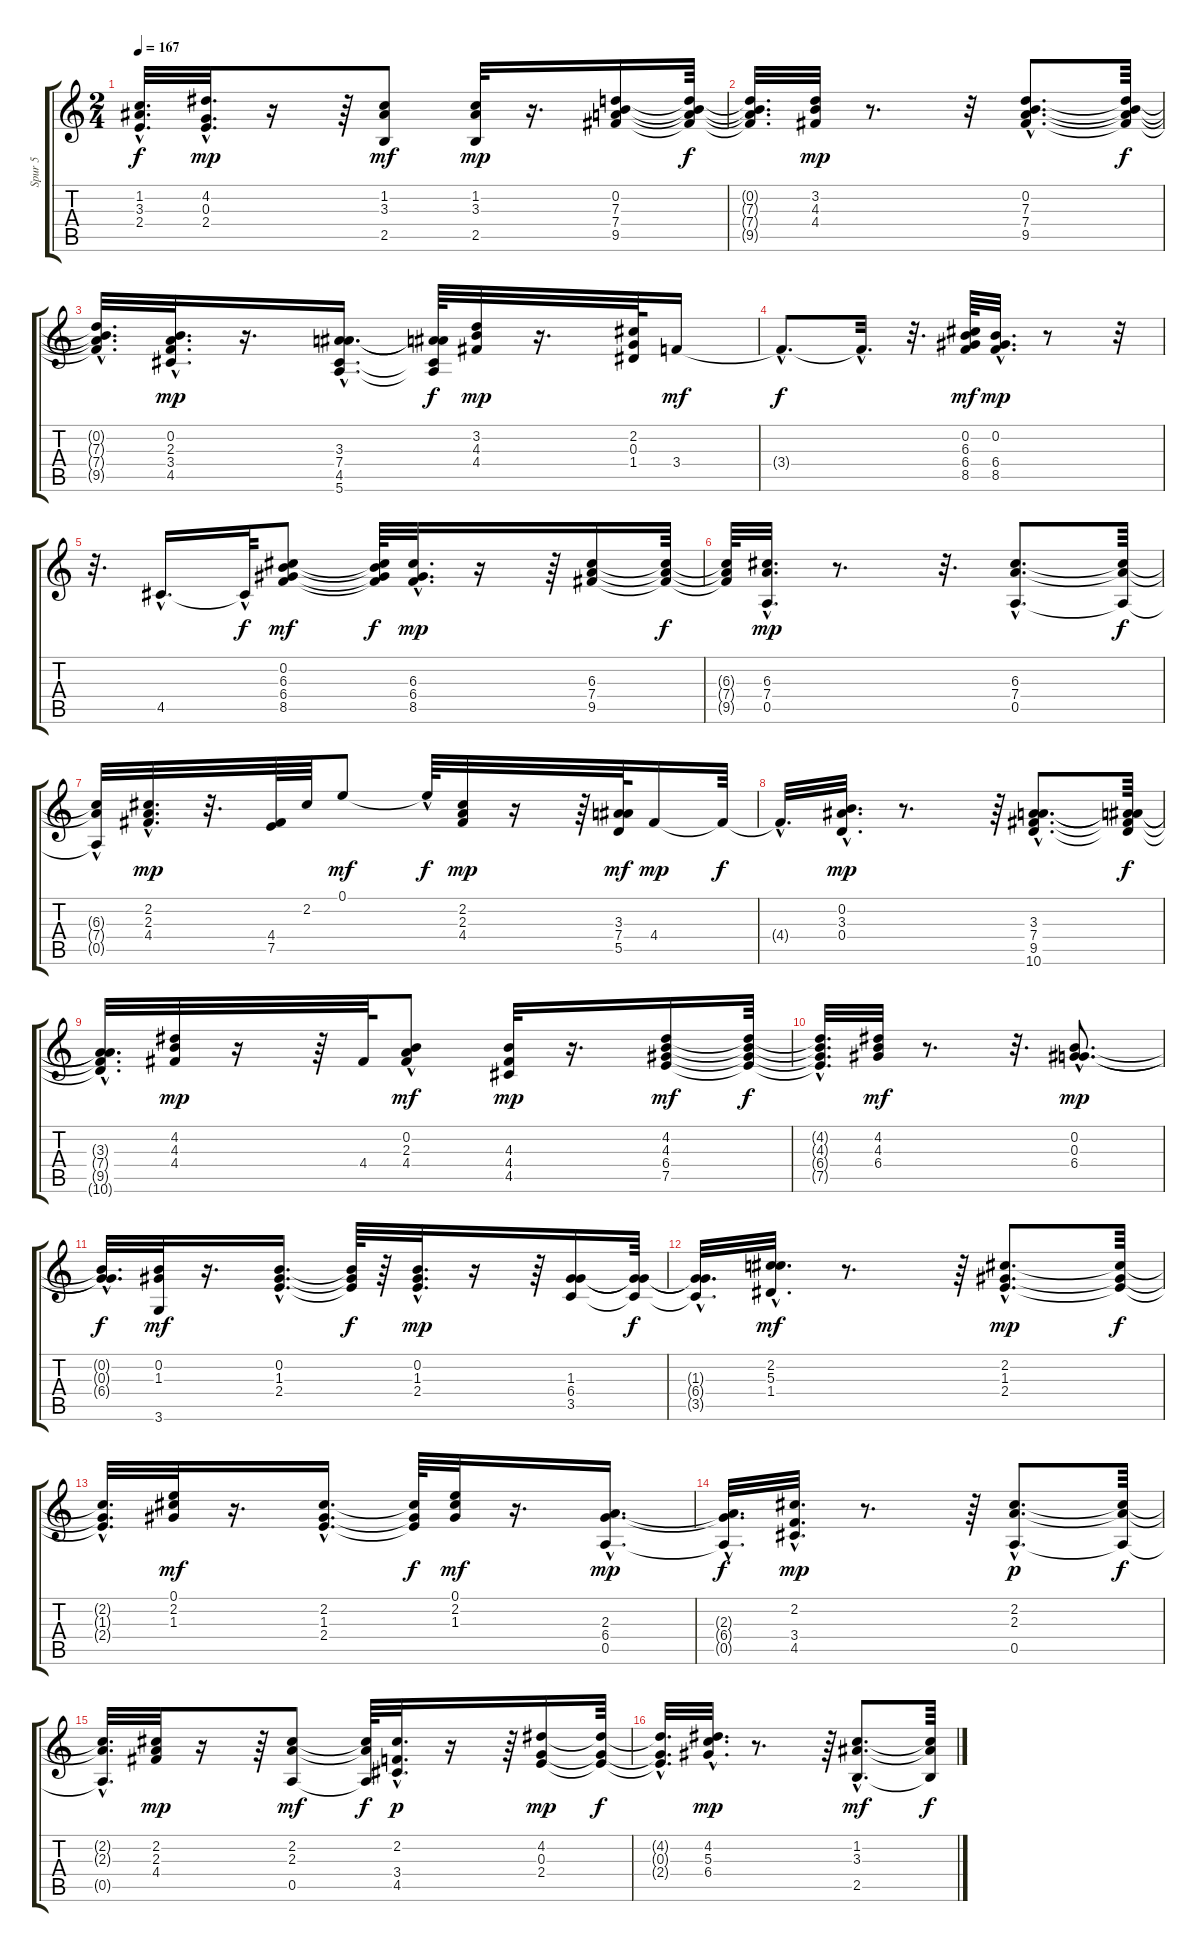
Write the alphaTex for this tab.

\track ("Spur 5" "Spur 5") {instrument acousticguitarsteel}
\staff {score tabs}
\tuning (E4 B3 G3 D3 A2 E2) {hide}
\ts (2 4)
\tempo 167
\clef g2
\ks c
(1.2{hac t} 3.3{hac t} 2.4{hac t}).32{d dy f} (4.2{hac} 0.3 2.4).32{d dy mp} r.16 r.64 (1.2 3.3 2.5).8{dy mf} (1.2 3.3 2.5).32{dy mp} r.16{d} (0.2 7.3 7.4 9.5).16 (0.2{t} 7.3{t} 7.4{t} 9.5{t}).64{dy f} |
(0.2{t} 7.3{t} 7.4{t} 9.5{t}).32{d} (3.2 4.3 4.4).32{dy mp} r.8{d} r.32 (0.2{hac} 7.3{hac} 7.4{hac} 9.5{hac}).8{d} (0.2{t} 7.3{t} 7.4{t} 9.5{t}).64{dy f} |
(0.2{t} 7.3{hac t} 7.4{hac t} 9.5{hac t}).32{d} (0.2{hac} 2.3 3.4 4.5).32{d dy mp} r.16{d} (3.3{hac} 7.4{hac} 4.5{hac} 5.6{hac}).16{d} (3.3{t} 7.4{t} 4.5{t} 5.6{t}).64{dy f} (3.2 4.3 4.4).32{dy mp} r.16{d} (2.2 0.3 1.4).64 3.4.16{dy mf} |
3.4{hac t}.8{d dy f} 3.4{hac t}.32{d} r.32{d} (0.2 6.3 6.4 8.5).64{dy mf} (0.2{hac} 6.4 8.5).32{d dy mp} r.8 r.32 |
r.32{d} 4.5{hac}.16{d} 4.5{hac t}.64{dy f} (0.2 6.3 6.4 8.5).8{dy mf} (0.2{t} 6.3{t} 6.4{t} 8.5{t}).64{dy f} (6.3{hac} 6.4 8.5).32{d dy mp} r.16 r.64 (6.3 7.4 9.5).16 (6.3{t} 7.4{t} 9.5{t}).64{dy f} |
(6.3{t} 7.4{t} 9.5{t}).64 (6.3{hac} 7.4 0.5).32{d dy mp} r.8{d} r.32{d} (6.3{hac} 7.4{hac} 0.5{hac}).8{d} (6.3{t} 7.4{t} 0.5{t}).64{dy f} |
(6.3{hac t} 7.4{hac t} 0.5{t}).32 (2.2{hac} 2.3 4.4).32{d dy mp} r.32{d} (4.4 7.5).64 2.2.64 0.1.8{dy mf} 0.1{hac t}.64{dy f} (2.2 2.3 4.4).32{dy mp} r.16 r.64 (3.3 7.4 5.5).64{dy mf} 4.4.16{dy mp} 4.4{t}.64{dy f} |
4.4{hac t}.32{d} (0.2{hac} 3.3 0.4).32{d dy mp} r.8{d} r.64 (3.3{hac} 7.4{hac} 9.5{hac} 10.6{hac}).8{d} (3.3{t} 7.4{t} 9.5{t} 10.6{t}).64{dy f} |
(3.3{hac t} 7.4{hac t} 9.5{hac t} 10.6{hac t}).32{d} (4.2 4.3 4.4).32{dy mp} r.16 r.64 4.4.64 (0.2 2.3{hac} 4.4).8{dy mf} (4.3 4.4 4.5).32{dy mp} r.16{d} (4.2 4.3 6.4 7.5).16{dy mf} (4.2{t} 4.3{t} 6.4{t} 7.5{t}).64{dy f} |
(4.2{hac t} 4.3{hac t} 6.4{hac t} 7.5{t}).32{d} (4.2 4.3 6.4).32{dy mf} r.8{d} r.32{d} (0.2{hac} 0.3{hac} 6.4{hac}).8{d dy mp} |
(0.2{hac t} 0.3{t} 6.4{hac t}).32{d dy f} (0.2 1.3 3.6).32{dy mf} r.16{d} (0.2{hac} 1.3{hac} 2.4{hac}).16{d} (0.2{t} 1.3{t} 2.4{t}).64{dy f} r.64 (0.2{hac} 1.3 2.4).32{d dy mp} r.16 r.64 (1.3 6.4 3.5).16 (1.3{t} 6.4{t} 3.5{t}).64{dy f} |
(1.3{hac t} 6.4{t} 3.5{t}).32{d} (2.2{hac} 5.3 1.4).32{d dy mf} r.8{d} r.64 (2.2{hac} 1.3{hac} 2.4{hac}).8{d dy mp} (2.2{t} 1.3{t} 2.4{t}).64{dy f} |
(2.2{hac t} 1.3{hac t} 2.4{hac t}).32{d} (0.1 2.2 1.3).32{dy mf} r.16{d} (2.2{hac} 1.3{hac} 2.4{hac}).16{d} (2.2{t} 1.3{t} 2.4{t}).64{dy f} (0.1 2.2 1.3).32{dy mf} r.16{d} (2.3{hac} 6.4{hac} 0.5{hac}).16{d dy mp} |
(2.3{hac t} 6.4{hac t} 0.5{hac t}).32{d dy f} (2.2{hac} 3.4 4.5).32{d dy mp} r.8{d} r.64 (2.2{hac} 2.3{hac} 0.5{hac}).8{d dy p} (2.2{t} 2.3{t} 0.5{t}).64{dy f} |
(2.2{hac t} 2.3{hac t} 0.5{hac t}).32{d} (2.2 2.3 4.4).32{dy mp} r.16 r.64 (2.2 2.3 0.5).8{dy mf} (2.2{t} 2.3{t} 0.5{t}).64{dy f} (2.2{hac} 3.4 4.5).32{d dy p} r.16 r.64 (4.2 0.3 2.4).16{dy mp} (4.2{t} 0.3{t} 2.4{t}).64{dy f} |
(4.2{hac t} 0.3{t} 2.4{t}).32{d} (4.2{hac} 5.3 6.4).32{d dy mp} r.8{d} r.64 (1.2{hac} 3.3{hac} 2.5{hac}).8{d dy mf} (1.2{t} 3.3{t} 2.5{t}).64{dy f}
